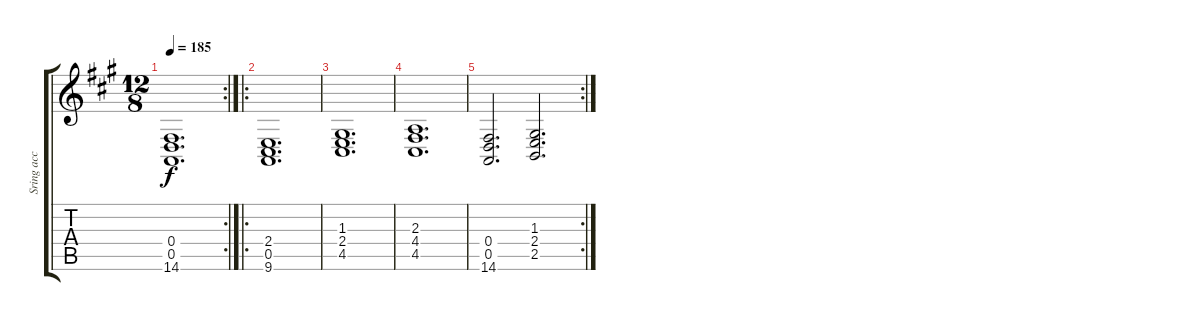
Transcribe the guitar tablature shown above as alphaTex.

\track ("Sring acc" "Sring acc") {instrument synthbrass2}
\staff {score tabs}
\tuning (E4 B3 G3 D3 A2 E2) {hide}
\rc 2
\ts (12 8)
\tempo 185
\clef g2
\ks a
(0.4 0.5 14.6).1{d dy f} |
\ro
(2.4 0.5 9.6).1{d} |
(1.3 2.4 4.5).1{d} |
(2.3 4.4 4.5).1{d} |
\rc 2
(0.4 0.5 14.6).2{d} (1.3 2.4 2.5).2{d}
